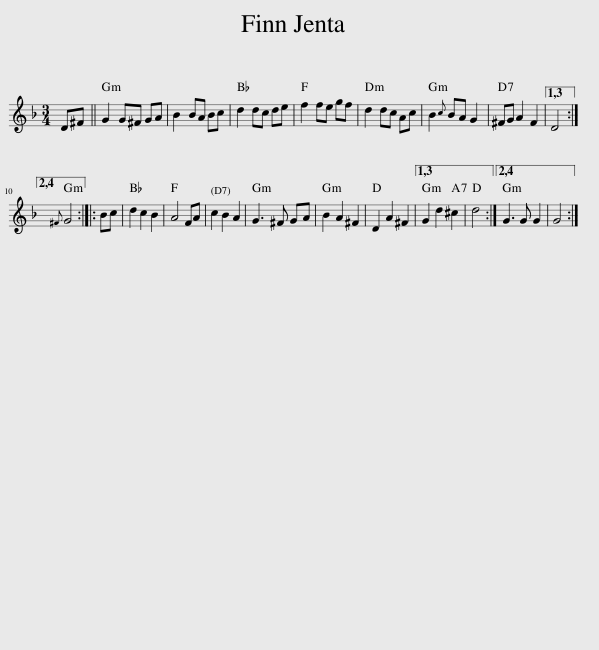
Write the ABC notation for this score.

X:1
L:1/8
M:3/4
I:linebreak $
K:F
V:1 treble
V:1
 D^F || G2 G^F GA | B2 BA Bc | d2 dc de | f2 fe gf | %5
 d2 dc Ac | B2{c} BA G2 | ^FG A2 F2 |1,3 D4 :|2,4${^F} G4 :: %10
 Bc | d2 c2 B2 | A4 FA | c2 B2 A2 | G3 ^F GA | %15
 B2 A2 ^F2 | D2 A2 ^F2 |1,3 G2 d2 ^c2 | d4 :|2,4 G3 G G2 | %20
 G4 :| %21
